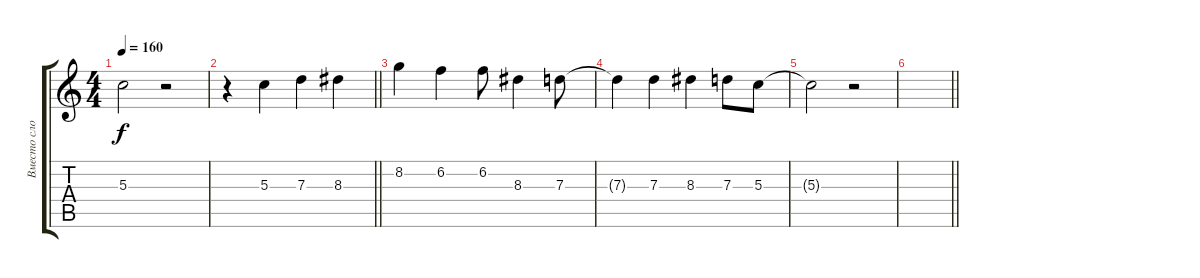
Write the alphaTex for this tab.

\track ("Вместо слов" "Вместо сло") {instrument acousticguitarsteel}
\staff {score tabs}
\tuning (E4 B3 G3 D3 A2 E2) {hide}
\ts (4 4)
\tempo 160
\clef g2
\ks c
5.3{t}.2{dy f} r.2 |
\barLineRight lightlight
r.4 5.3.4 7.3.4 8.3.4 |
8.2.4 6.2.4 6.2.8 8.3.4 7.3.8 |
7.3{t}.4 7.3.4 8.3.4 7.3.8 5.3.8 |
5.3{t}.2 r.2 |
\barLineRight lightlight
